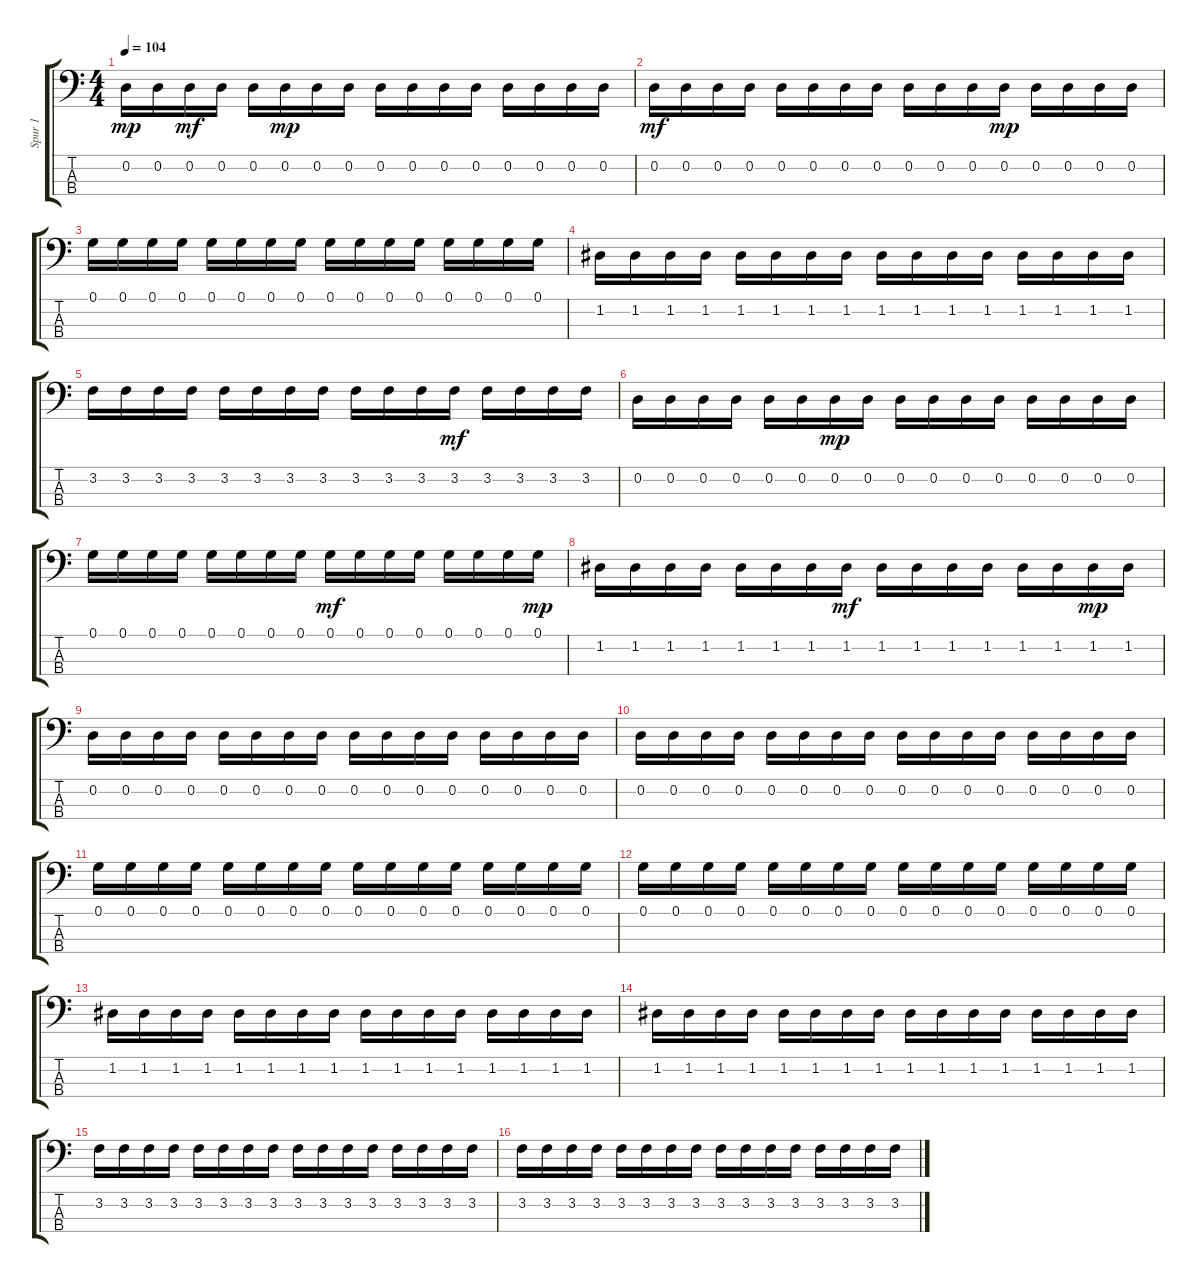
\track ("Spur 1" "Spur 1") {instrument electricbassfinger}
\staff {score tabs}
\tuning (G2 D2 A1 E1) {hide}
\ts (4 4)
\tempo 104
\clef f4
\ks c
0.2.16{dy mp} 0.2.16 0.2.16{dy mf} 0.2.16 0.2.16 0.2.16{dy mp} 0.2.16 0.2.16 0.2.16 0.2.16 0.2.16 0.2.16 0.2.16 0.2.16 0.2.16 0.2.16 |
0.2.16{dy mf} 0.2.16 0.2.16 0.2.16 0.2.16 0.2.16 0.2.16 0.2.16 0.2.16 0.2.16 0.2.16 0.2.16{dy mp} 0.2.16 0.2.16 0.2.16 0.2.16 |
0.1.16 0.1.16 0.1.16 0.1.16 0.1.16 0.1.16 0.1.16 0.1.16 0.1.16 0.1.16 0.1.16 0.1.16 0.1.16 0.1.16 0.1.16 0.1.16 |
1.2.16 1.2.16 1.2.16 1.2.16 1.2.16 1.2.16 1.2.16 1.2.16 1.2.16 1.2.16 1.2.16 1.2.16 1.2.16 1.2.16 1.2.16 1.2.16 |
3.2.16 3.2.16 3.2.16 3.2.16 3.2.16 3.2.16 3.2.16 3.2.16 3.2.16 3.2.16 3.2.16 3.2.16{dy mf} 3.2.16 3.2.16 3.2.16 3.2.16 |
0.2.16 0.2.16 0.2.16 0.2.16 0.2.16 0.2.16 0.2.16{dy mp} 0.2.16 0.2.16 0.2.16 0.2.16 0.2.16 0.2.16 0.2.16 0.2.16 0.2.16 |
0.1.16 0.1.16 0.1.16 0.1.16 0.1.16 0.1.16 0.1.16 0.1.16 0.1.16{dy mf} 0.1.16 0.1.16 0.1.16 0.1.16 0.1.16 0.1.16 0.1.16{dy mp} |
1.2.16 1.2.16 1.2.16 1.2.16 1.2.16 1.2.16 1.2.16 1.2.16{dy mf} 1.2.16 1.2.16 1.2.16 1.2.16 1.2.16 1.2.16 1.2.16{dy mp} 1.2.16 |
0.2.16 0.2.16 0.2.16 0.2.16 0.2.16 0.2.16 0.2.16 0.2.16 0.2.16 0.2.16 0.2.16 0.2.16 0.2.16 0.2.16 0.2.16 0.2.16 |
0.2.16 0.2.16 0.2.16 0.2.16 0.2.16 0.2.16 0.2.16 0.2.16 0.2.16 0.2.16 0.2.16 0.2.16 0.2.16 0.2.16 0.2.16 0.2.16 |
0.1.16 0.1.16 0.1.16 0.1.16 0.1.16 0.1.16 0.1.16 0.1.16 0.1.16 0.1.16 0.1.16 0.1.16 0.1.16 0.1.16 0.1.16 0.1.16 |
0.1.16 0.1.16 0.1.16 0.1.16 0.1.16 0.1.16 0.1.16 0.1.16 0.1.16 0.1.16 0.1.16 0.1.16 0.1.16 0.1.16 0.1.16 0.1.16 |
1.2.16 1.2.16 1.2.16 1.2.16 1.2.16 1.2.16 1.2.16 1.2.16 1.2.16 1.2.16 1.2.16 1.2.16 1.2.16 1.2.16 1.2.16 1.2.16 |
1.2.16 1.2.16 1.2.16 1.2.16 1.2.16 1.2.16 1.2.16 1.2.16 1.2.16 1.2.16 1.2.16 1.2.16 1.2.16 1.2.16 1.2.16 1.2.16 |
3.2.16 3.2.16 3.2.16 3.2.16 3.2.16 3.2.16 3.2.16 3.2.16 3.2.16 3.2.16 3.2.16 3.2.16 3.2.16 3.2.16 3.2.16 3.2.16 |
3.2.16 3.2.16 3.2.16 3.2.16 3.2.16 3.2.16 3.2.16 3.2.16 3.2.16 3.2.16 3.2.16 3.2.16 3.2.16 3.2.16 3.2.16 3.2.16
